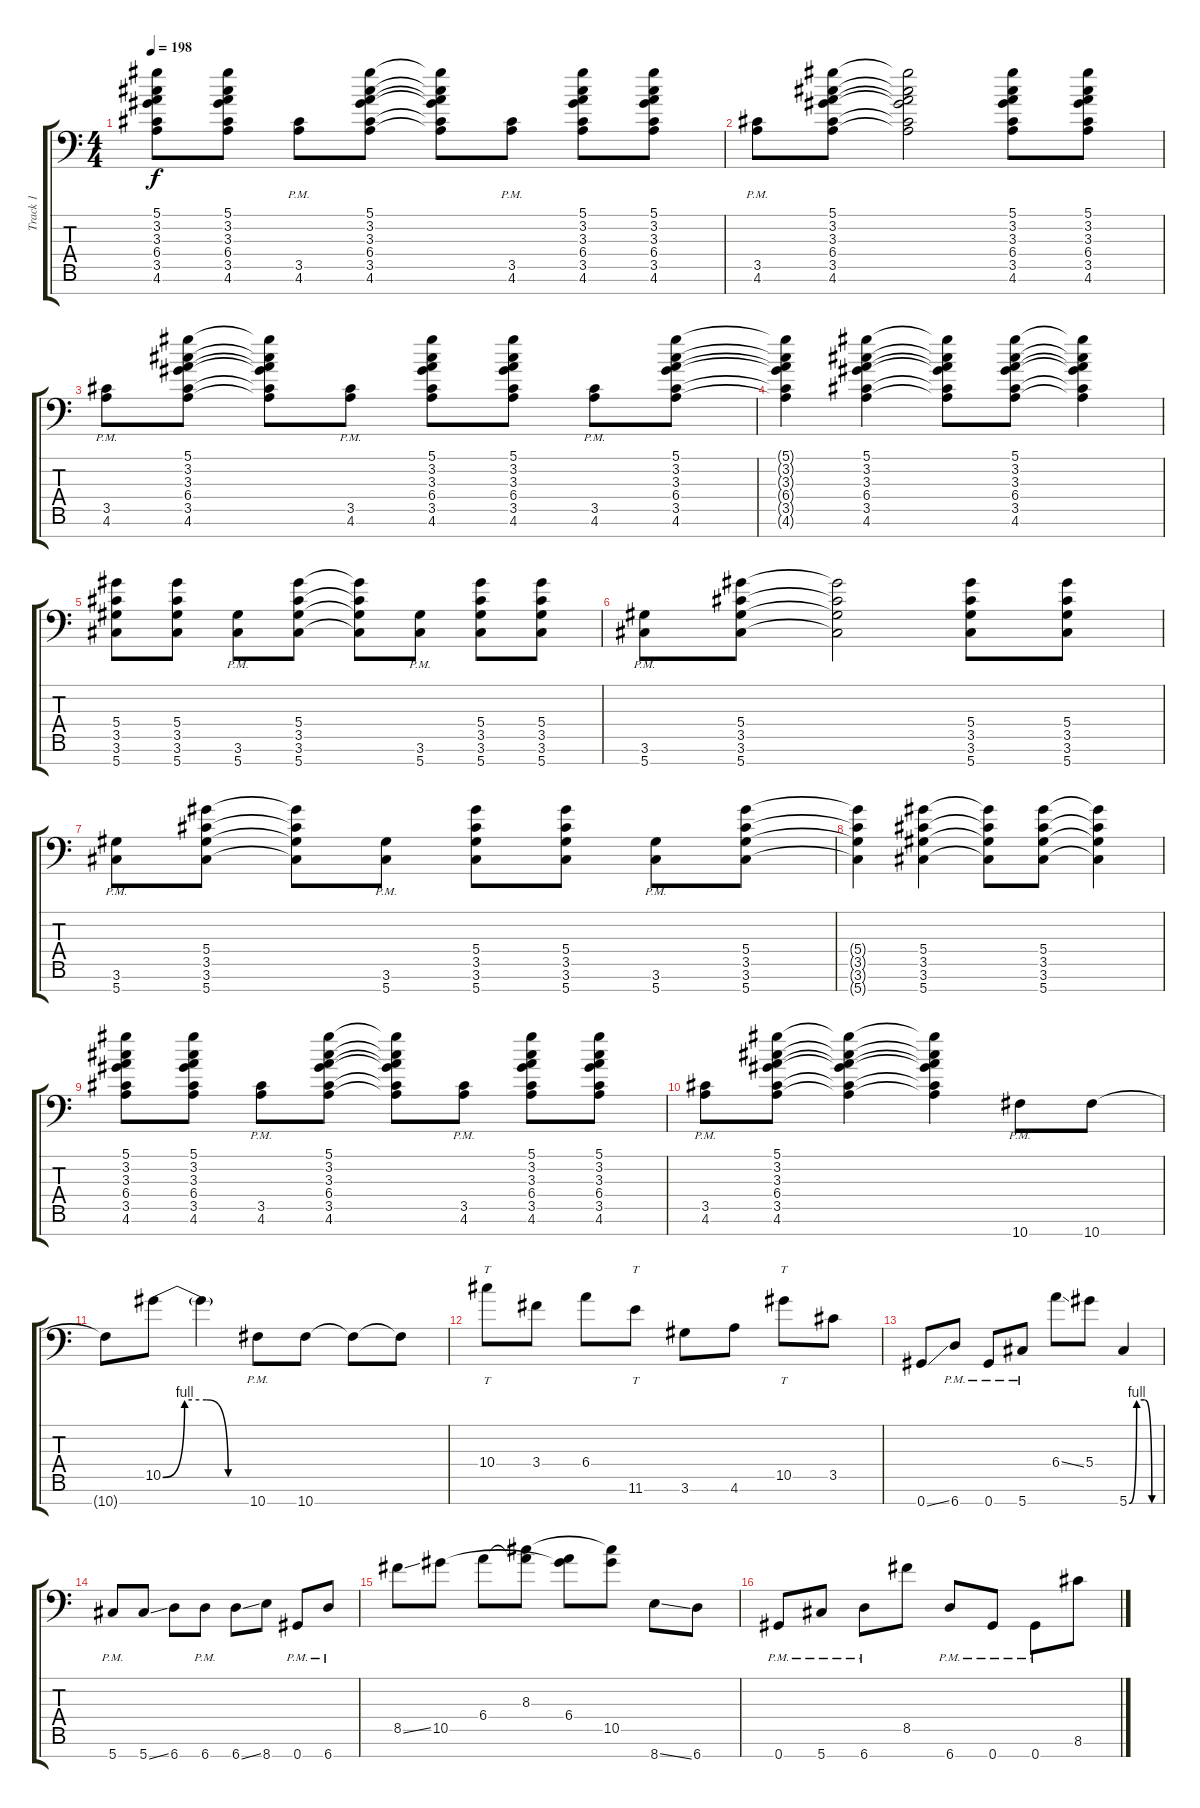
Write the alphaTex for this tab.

\track ("Track 1" "Track 1") {instrument distortionguitar}
\staff {score tabs}
\tuning (Eb4 Bb3 F3 Eb3 Bb2 F2 Ab1) {hide}
\ts (4 4)
\tempo 198
\clef f4
\ks c
(5.1 3.2 3.3 6.4 3.5 4.6).8{dy f} (5.1 3.2 3.3 6.4 3.5 4.6).8 (3.5{pm} 4.6{pm}).8 (5.1 3.2 3.3 6.4 3.5 4.6).8 (5.1{t} 3.2{t} 3.3{t} 6.4{t} 3.5{t} 4.6{t}).8 (3.5{pm} 4.6{pm}).8 (5.1 3.2 3.3 6.4 3.5 4.6).8 (5.1 3.2 3.3 6.4 3.5 4.6).8 |
(3.5{pm} 4.6{pm}).8 (5.1 3.2 3.3 6.4 3.5 4.6).8 (5.1{t} 3.2{t} 3.3{t} 6.4{t} 3.5{t} 4.6{t}).2 (5.1 3.2 3.3 6.4 3.5 4.6).8 (5.1 3.2 3.3 6.4 3.5 4.6).8 |
(3.5{pm} 4.6{pm}).8 (5.1 3.2 3.3 6.4 3.5 4.6).8 (5.1{t} 3.2{t} 3.3{t} 6.4{t} 3.5{t} 4.6{t}).8 (3.5{pm} 4.6{pm}).8 (5.1 3.2 3.3 6.4 3.5 4.6).8 (5.1 3.2 3.3 6.4 3.5 4.6).8 (3.5{pm} 4.6{pm}).8 (5.1 3.2 3.3 6.4 3.5 4.6).8 |
(5.1{t} 3.2{t} 3.3{t} 6.4{t} 3.5{t} 4.6{t}).4 (5.1 3.2 3.3 6.4 3.5 4.6).4 (5.1{t} 3.2{t} 3.3{t} 6.4{t} 3.5{t} 4.6{t}).8 (5.1 3.2 3.3 6.4 3.5 4.6).8 (5.1{t} 3.2{t} 3.3{t} 6.4{t} 3.5{t} 4.6{t}).4 |
(5.4 3.5 3.6 5.7).8 (5.4 3.5 3.6 5.7).8 (3.6{pm} 5.7{pm}).8 (5.4 3.5 3.6 5.7).8 (5.4{t} 3.5{t} 3.6{t} 5.7{t}).8 (3.6{pm} 5.7{pm}).8 (5.4 3.5 3.6 5.7).8 (5.4 3.5 3.6 5.7).8 |
(3.6{pm} 5.7{pm}).8 (5.4 3.5 3.6 5.7).8 (5.4{t} 3.5{t} 3.6{t} 5.7{t}).2 (5.4 3.5 3.6 5.7).8 (5.4 3.5 3.6 5.7).8 |
(3.6{pm} 5.7{pm}).8 (5.4 3.5 3.6 5.7).8 (5.4{t} 3.5{t} 3.6{t} 5.7{t}).8 (3.6{pm} 5.7{pm}).8 (5.4 3.5 3.6 5.7).8 (5.4 3.5 3.6 5.7).8 (3.6{pm} 5.7{pm}).8 (5.4 3.5 3.6 5.7).8 |
(5.4{t} 3.5{t} 3.6{t} 5.7{t}).4 (5.4 3.5 3.6 5.7).4 (5.4{t} 3.5{t} 3.6{t} 5.7{t}).8 (5.4 3.5 3.6 5.7).8 (5.4{t} 3.5{t} 3.6{t} 5.7{t}).4 |
(5.1 3.2 3.3 6.4 3.5 4.6).8 (5.1 3.2 3.3 6.4 3.5 4.6).8 (3.5{pm} 4.6{pm}).8 (5.1 3.2 3.3 6.4 3.5 4.6).8 (5.1{t} 3.2{t} 3.3{t} 6.4{t} 3.5{t} 4.6{t}).8 (3.5{pm} 4.6{pm}).8 (5.1 3.2 3.3 6.4 3.5 4.6).8 (5.1 3.2 3.3 6.4 3.5 4.6).8 |
(3.5{pm} 4.6{pm}).8 (5.1 3.2 3.3 6.4 3.5 4.6).8 (5.1{t} 3.2{t} 3.3{t} 6.4{t} 3.5{t} 4.6{t}).4 (5.1{t} 3.2{t} 3.3{t} 6.4{t} 3.5{t} 4.6{t}).4 10.7{pm}.8 10.7.8 |
10.7{t}.8 10.5{be (custom 0 0 15 4 30 4 45 0 60 0)}.8 10.5{t}.4 10.7{pm}.8 10.7.8 10.7{t}.8 10.7{t}.8 |
10.4.8{tt} 3.4.8 6.4.8 11.6.8{tt} 3.6.8 4.6.8 10.5.8{tt} 3.5.8 |
0.7{ss}.8 6.7{pm}.8 0.7{pm}.8 5.7{pm}.8 6.4{ss}.8 5.4.8 5.7{be (custom 0 0 15 4 30 4 45 0 60 0)}.4 |
5.7{pm}.8 5.7{ss}.8 6.7.8 6.7{pm}.8 6.7{ss}.8 8.7.8 0.7{pm}.8 6.7{pm}.8 |
8.5{ss}.8 10.5.8 6.4.8 (8.3 6.4{t}).8 (6.4 10.5{t}).8 (8.3{t} 10.5).8 8.7{ss}.8 6.7.8 |
0.7{pm}.8 5.7{pm}.8 6.7{pm}.8 8.5.8 6.7{pm}.8 0.7{pm}.8 0.7{pm}.8 8.6.8
